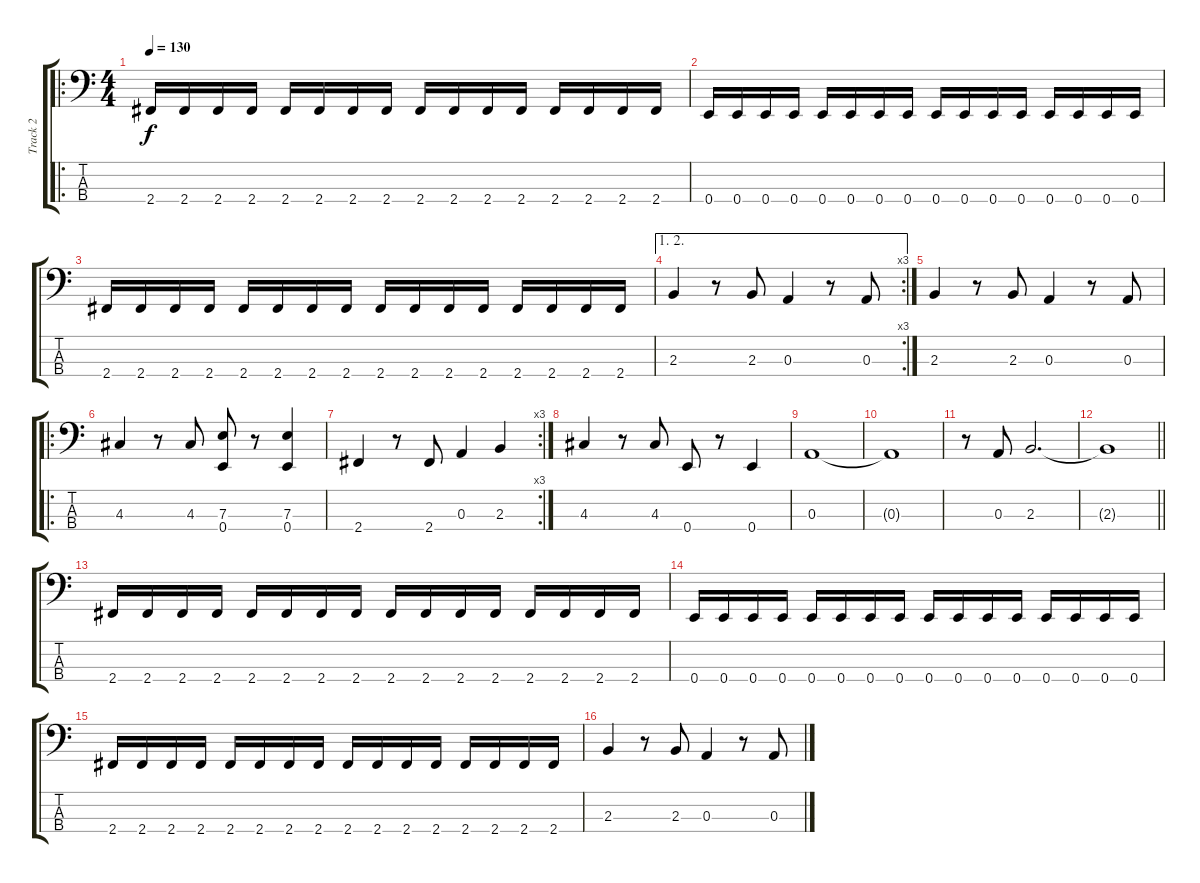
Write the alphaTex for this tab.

\track ("Track 2" "Track 2") {instrument electricbassfinger}
\staff {score tabs}
\tuning (G2 D2 A1 E1) {hide}
\ro
\ts (4 4)
\tempo 130
\clef f4
\ks c
2.4.16{dy f} 2.4.16 2.4.16 2.4.16 2.4.16 2.4.16 2.4.16 2.4.16 2.4.16 2.4.16 2.4.16 2.4.16 2.4.16 2.4.16 2.4.16 2.4.16 |
0.4.16 0.4.16 0.4.16 0.4.16 0.4.16 0.4.16 0.4.16 0.4.16 0.4.16 0.4.16 0.4.16 0.4.16 0.4.16 0.4.16 0.4.16 0.4.16 |
2.4.16 2.4.16 2.4.16 2.4.16 2.4.16 2.4.16 2.4.16 2.4.16 2.4.16 2.4.16 2.4.16 2.4.16 2.4.16 2.4.16 2.4.16 2.4.16 |
\ae (1 2)
\rc 3
2.3.4 r.8 2.3.8 0.3.4 r.8 0.3.8 |
2.3.4 r.8 2.3.8 0.3.4 r.8 0.3.8 |
\ro
4.3.4 r.8 4.3.8 (7.3 0.4).8 r.8 (7.3 0.4).4 |
\rc 3
2.4.4 r.8 2.4.8 0.3.4 2.3.4 |
4.3.4 r.8 4.3.8 0.4.8 r.8 0.4.4 |
0.3.1 |
0.3{t}.1 |
r.8 0.3.8 2.3.2{d} |
\barLineRight lightlight
2.3{t}.1 |
2.4.16 2.4.16 2.4.16 2.4.16 2.4.16 2.4.16 2.4.16 2.4.16 2.4.16 2.4.16 2.4.16 2.4.16 2.4.16 2.4.16 2.4.16 2.4.16 |
0.4.16 0.4.16 0.4.16 0.4.16 0.4.16 0.4.16 0.4.16 0.4.16 0.4.16 0.4.16 0.4.16 0.4.16 0.4.16 0.4.16 0.4.16 0.4.16 |
2.4.16 2.4.16 2.4.16 2.4.16 2.4.16 2.4.16 2.4.16 2.4.16 2.4.16 2.4.16 2.4.16 2.4.16 2.4.16 2.4.16 2.4.16 2.4.16 |
2.3.4 r.8 2.3.8 0.3.4 r.8 0.3.8
